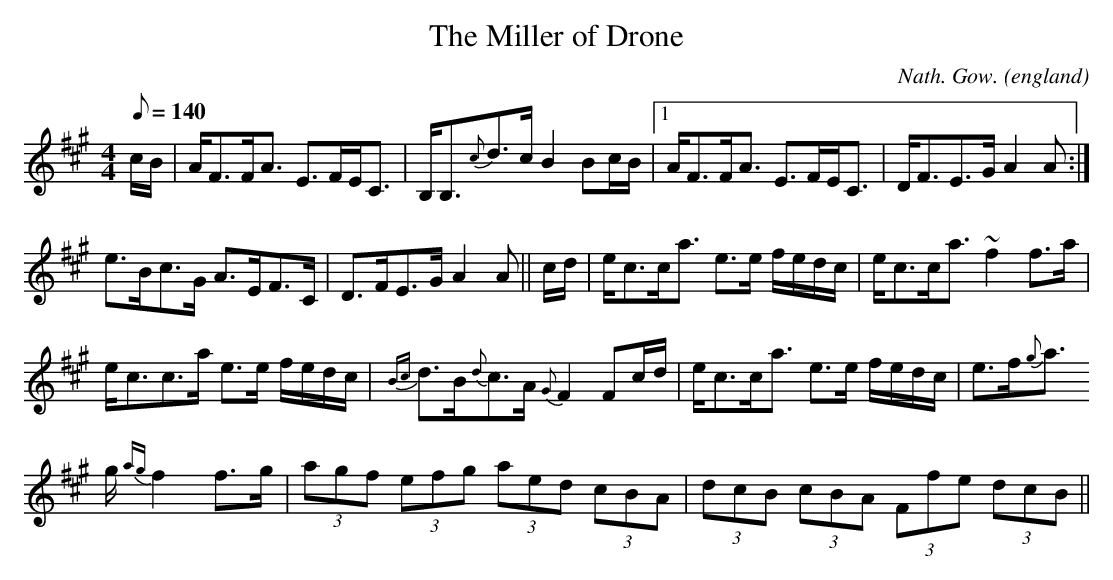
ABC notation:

X:1
T: Miller of Drone, The
O:england
M:4/4
L:1/8
Q:140
C:Nath. Gow.
K:A
c/2B/2|A<FF<A E>FE<C|B,<B,{c}d>c B2 Bc/2B/2|1 A<FF<A E>FE<C|D<FE>G A2 A:|
2 e>Bc>G A>EF>C|D>FE>G A2 A||c/2d/2 | e<cc<a e>e f/2e/2d/2c/2|e<cc<a ~f2 f>a|
e<cc>a e>e f/2e/2d/2c/2|{Bc}d>B{d}c>A {G}F2 Fc/2d/2|e<cc<a e>e f/2e/2d/2c/2|e>f{g}a>
g {ag}f2 f>g|(3agf (3efg (3aed (3cBA|(3dcB (3cBA (3Ffe (3dcB||
